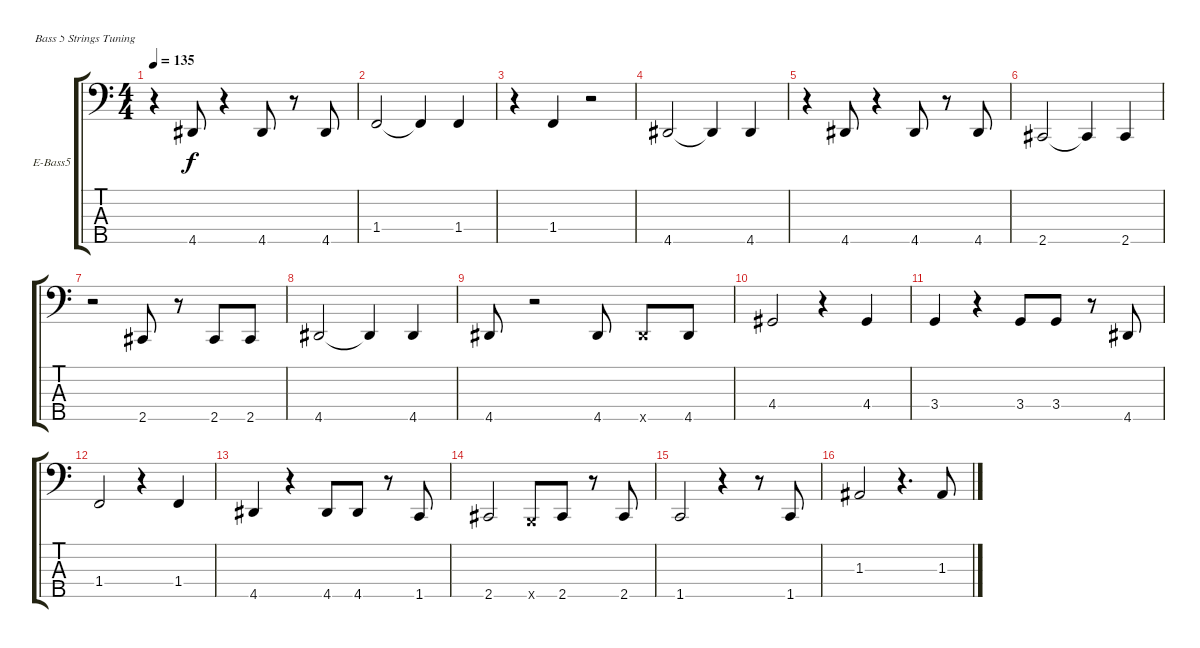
\bracketExtendMode groupsimilarinstruments
\firstSystemTrackNameOrientation horizontal
\otherSystemsTrackNameOrientation horizontal
\track ("Bass" "E-Bass5") {instrument electricbassfinger}
\staff {score tabs}
\tuning (G2 D2 A1 E1 B0)
\ts (4 4)
\tempo 135
\clef f4
\ks c
r.4{dy f} 4.5.8 r.4 4.5.8 r.8 4.5.8 |
1.4.2 1.4{t}.4 1.4.4 |
r.4 1.4.4 r.2 |
4.5.2 4.5{t}.4 4.5.4 |
r.4 4.5.8 r.4 4.5.8 r.8 4.5.8 |
2.5.2 2.5{t}.4 2.5.4 |
r.2 2.5.8 r.8 2.5.8 2.5.8 |
4.5.2 4.5{t}.4 4.5.4 |
4.5.8 r.2 4.5.8 4.5{x}.8 4.5.8 |
4.4.2 r.4 4.4.4 |
3.4.4 r.4 3.4.8 3.4.8 r.8 4.5.8 |
1.4.2 r.4 1.4.4 |
4.5.4 r.4 4.5.8 4.5.8 r.8 1.5.8 |
2.5.2 0.5{x}.8 2.5.8 r.8 2.5.8 |
1.5.2 r.4 r.8 1.5.8 |
1.3.2 r.4{d} 1.3.8
